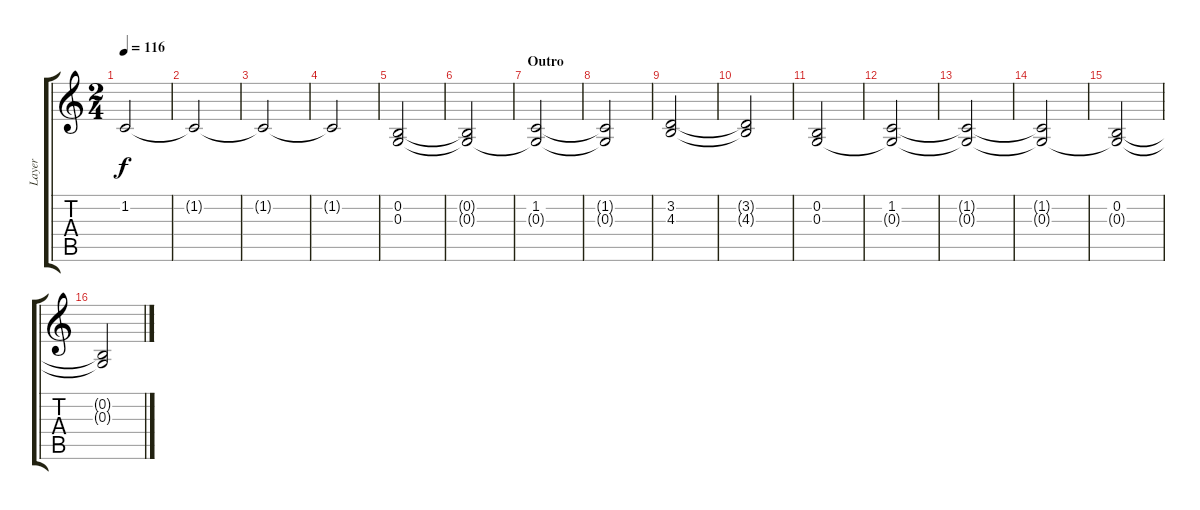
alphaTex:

\track ("Layer" "Layer") {instrument synthstrings2}
\staff {score tabs}
\tuning (E4 B3 G3 D3 A2 E2) {hide}
\ts (2 4)
\tempo 116
\clef g2
\ks c
1.2.2{dy f} |
1.2{t}.2 |
1.2{t}.2 |
1.2{t}.2 |
(0.2 0.3).2 |
(0.2{t} 0.3{t}).2 |
\section ("" "Outro")
(1.2 0.3{t}).2 |
(1.2{t} 0.3{t}).2 |
(3.2 4.3).2 |
(3.2{t} 4.3{t}).2 |
(0.2 0.3).2 |
(1.2 0.3{t}).2 |
(1.2{t} 0.3{t}).2 |
(1.2{t} 0.3{t}).2 |
(0.2 0.3{t}).2 |
(0.2{t} 0.3{t}).2
